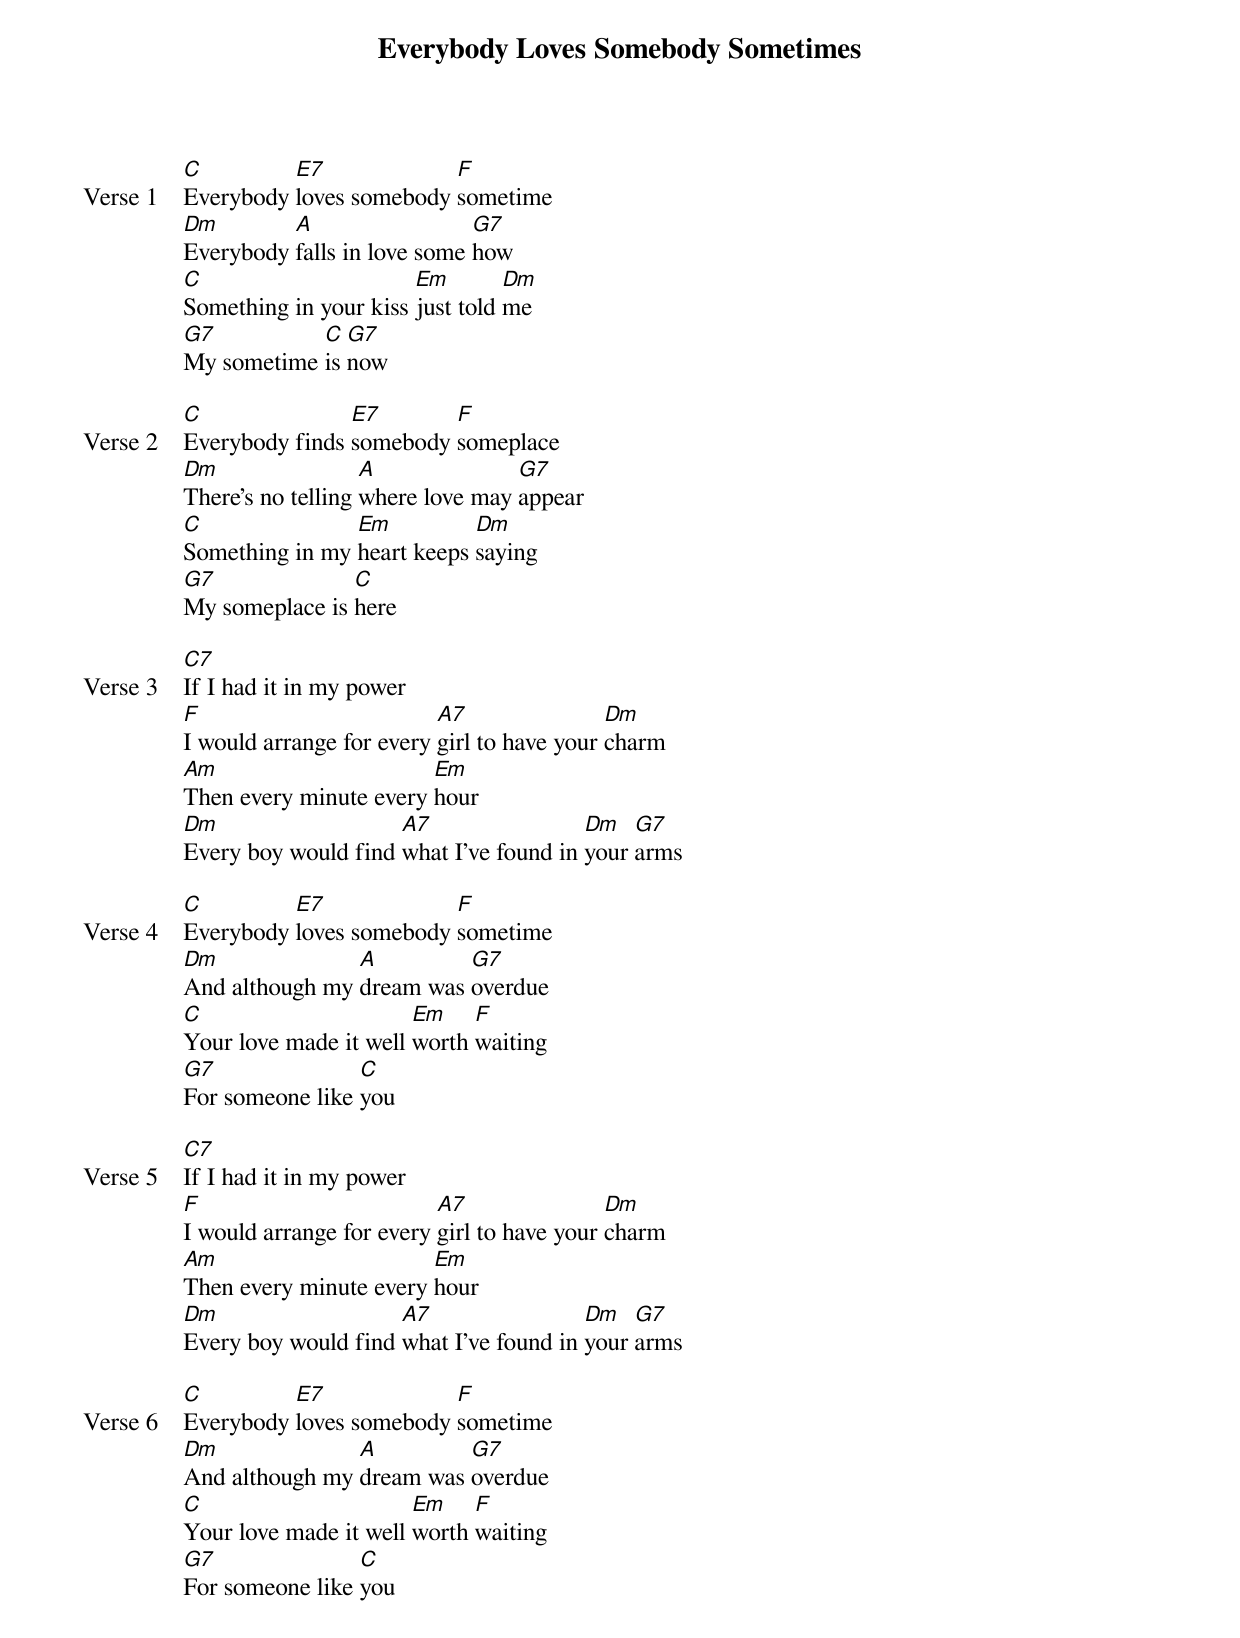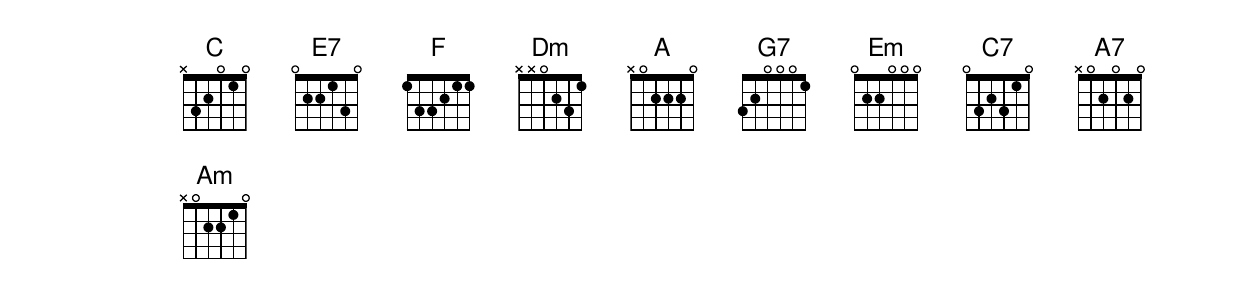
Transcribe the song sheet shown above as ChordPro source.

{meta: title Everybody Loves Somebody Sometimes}
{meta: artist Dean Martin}
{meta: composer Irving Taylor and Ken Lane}
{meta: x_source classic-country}
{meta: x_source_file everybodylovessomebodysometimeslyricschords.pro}
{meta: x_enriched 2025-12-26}

{start_of_verse: Verse 1}
[C]Everybody [E7]loves somebody [F]sometime
[Dm]Everybody [A]falls in love some [G7]how
[C]Something in your kiss [Em]just told [Dm]me
[G7]My sometime [C]is [G7]now
{end_of_verse}

{start_of_verse: Verse 2}
[C]Everybody finds [E7]somebody [F]someplace
[Dm]There's no telling [A]where love may [G7]appear
[C]Something in my [Em]heart keeps [Dm]saying
[G7]My someplace is [C]here
{end_of_verse}

{start_of_verse: Verse 3}
[C7]If I had it in my power
[F]I would arrange for every [A7]girl to have your [Dm]charm
[Am]Then every minute every [Em]hour
[Dm]Every boy would find [A7]what I've found in [Dm]your [G7]arms
{end_of_verse}

{start_of_verse: Verse 4}
[C]Everybody [E7]loves somebody [F]sometime
[Dm]And although my [A]dream was [G7]overdue
[C]Your love made it well [Em]worth [F]waiting
[G7]For someone like [C]you
{end_of_verse}

{start_of_verse: Verse 5}
[C7]If I had it in my power
[F]I would arrange for every [A7]girl to have your [Dm]charm
[Am]Then every minute every [Em]hour
[Dm]Every boy would find [A7]what I've found in [Dm]your [G7]arms
{end_of_verse}

{start_of_verse: Verse 6}
[C]Everybody [E7]loves somebody [F]sometime
[Dm]And although my [A]dream was [G7]overdue
[C]Your love made it well [Em]worth [F]waiting
[G7]For someone like [C]you
{end_of_verse}
